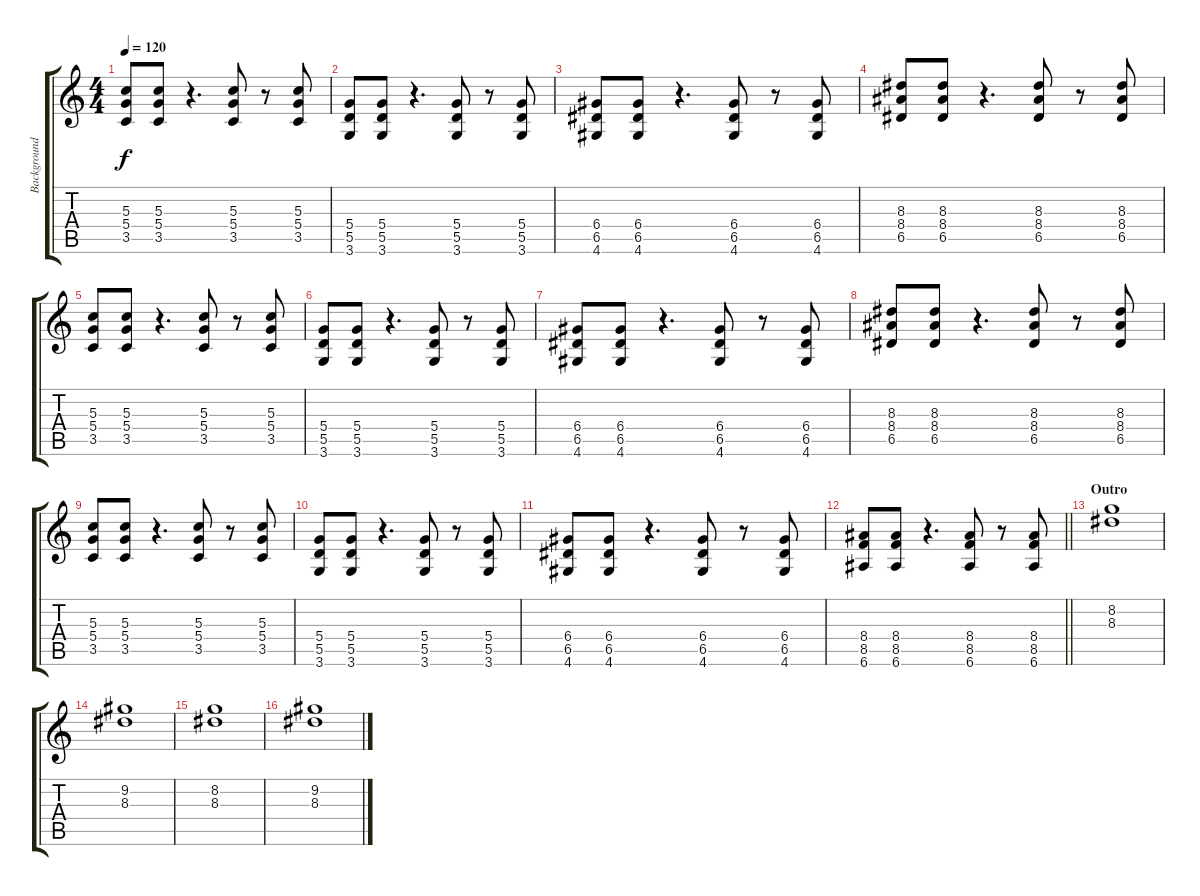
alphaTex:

\track ("Background Guitar" "Background") {instrument distortionguitar}
\staff {score tabs}
\tuning (E4 B3 G3 D3 A2 E2) {hide}
\ts (4 4)
\tempo 120
\clef g2
\ks c
(5.3 5.4 3.5).8{dy f} (5.3 5.4 3.5).8 r.4{d} (5.3 5.4 3.5).8 r.8 (5.3 5.4 3.5).8 |
(5.4 5.5 3.6).8 (5.4 5.5 3.6).8 r.4{d} (5.4 5.5 3.6).8 r.8 (5.4 5.5 3.6).8 |
(6.4 6.5 4.6).8 (6.4 6.5 4.6).8 r.4{d} (6.4 6.5 4.6).8 r.8 (6.4 6.5 4.6).8 |
(8.3 8.4 6.5).8 (8.3 8.4 6.5).8 r.4{d} (8.3 8.4 6.5).8 r.8 (8.3 8.4 6.5).8 |
(5.3 5.4 3.5).8 (5.3 5.4 3.5).8 r.4{d} (5.3 5.4 3.5).8 r.8 (5.3 5.4 3.5).8 |
(5.4 5.5 3.6).8 (5.4 5.5 3.6).8 r.4{d} (5.4 5.5 3.6).8 r.8 (5.4 5.5 3.6).8 |
(6.4 6.5 4.6).8 (6.4 6.5 4.6).8 r.4{d} (6.4 6.5 4.6).8 r.8 (6.4 6.5 4.6).8 |
(8.3 8.4 6.5).8 (8.3 8.4 6.5).8 r.4{d} (8.3 8.4 6.5).8 r.8 (8.3 8.4 6.5).8 |
(5.3 5.4 3.5).8 (5.3 5.4 3.5).8 r.4{d} (5.3 5.4 3.5).8 r.8 (5.3 5.4 3.5).8 |
(5.4 5.5 3.6).8 (5.4 5.5 3.6).8 r.4{d} (5.4 5.5 3.6).8 r.8 (5.4 5.5 3.6).8 |
(6.4 6.5 4.6).8 (6.4 6.5 4.6).8 r.4{d} (6.4 6.5 4.6).8 r.8 (6.4 6.5 4.6).8 |
\barLineRight lightlight
(8.4 8.5 6.6).8 (8.4 8.5 6.6).8 r.4{d} (8.4 8.5 6.6).8 r.8 (8.4 8.5 6.6).8 |
\section ("" "Outro")
(8.2 8.3).1 |
(9.2 8.3).1 |
(8.2 8.3).1 |
(9.2 8.3).1
